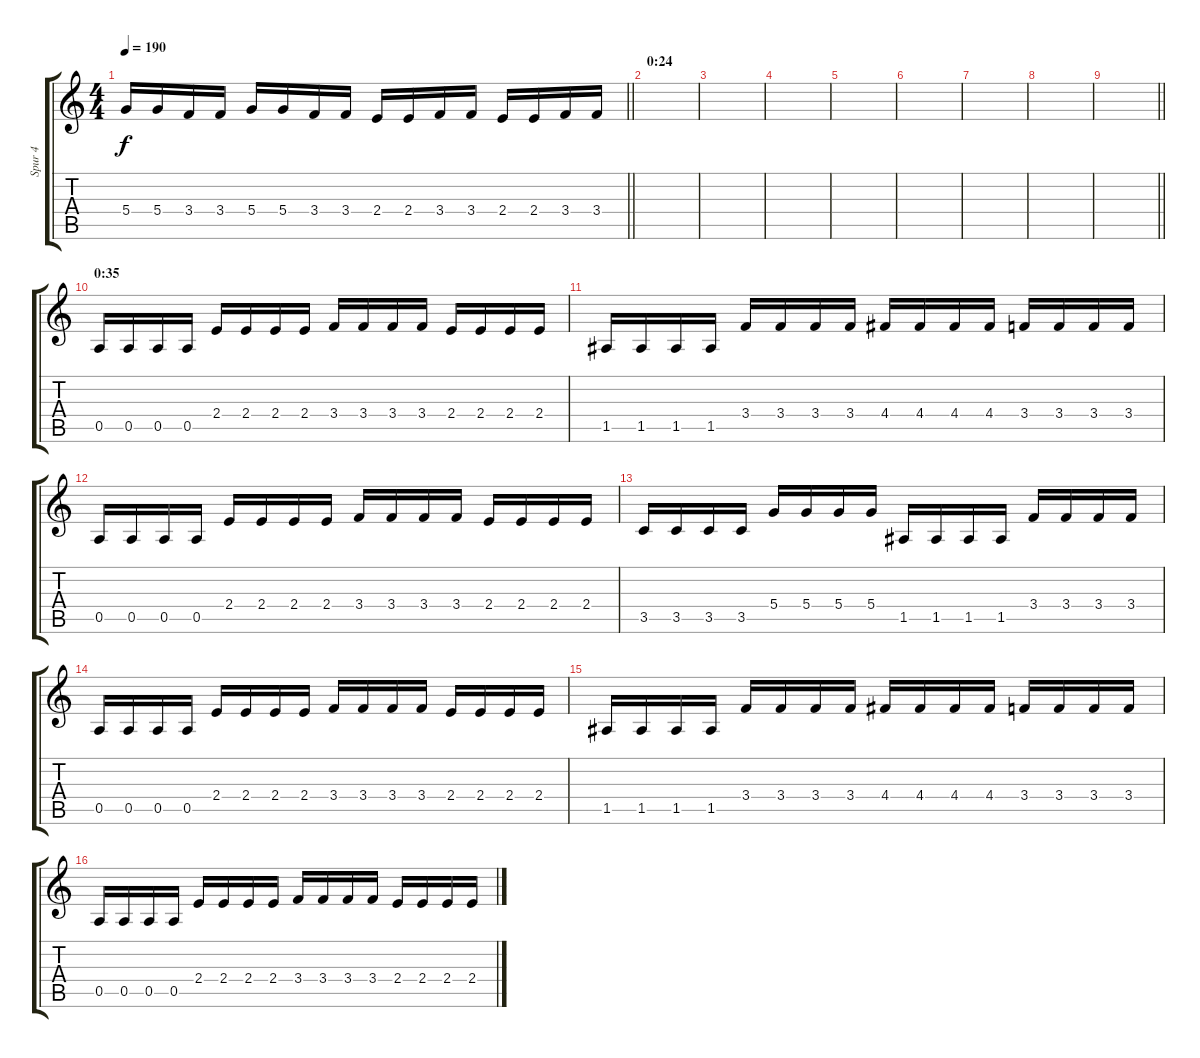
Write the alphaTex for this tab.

\track ("Spur 4" "Spur 4") {instrument acousticguitarsteel}
\staff {score tabs}
\tuning (E4 B3 G3 D3 A2 E2) {hide}
\ts (4 4)
\tempo 190
\clef g2
\barLineRight lightlight
\ks c
5.4.16{dy f} 5.4.16 3.4.16 3.4.16 5.4.16 5.4.16 3.4.16 3.4.16 2.4.16 2.4.16 3.4.16 3.4.16 2.4.16 2.4.16 3.4.16 3.4.16 |
\section ("" "0:24")
|
|
|
|
|
|
|
\barLineRight lightlight
|
\section ("" "0:35")
0.5.16 0.5.16 0.5.16 0.5.16 2.4.16 2.4.16 2.4.16 2.4.16 3.4.16 3.4.16 3.4.16 3.4.16 2.4.16 2.4.16 2.4.16 2.4.16 |
1.5.16 1.5.16 1.5.16 1.5.16 3.4.16 3.4.16 3.4.16 3.4.16 4.4.16 4.4.16 4.4.16 4.4.16 3.4.16 3.4.16 3.4.16 3.4.16 |
0.5.16 0.5.16 0.5.16 0.5.16 2.4.16 2.4.16 2.4.16 2.4.16 3.4.16 3.4.16 3.4.16 3.4.16 2.4.16 2.4.16 2.4.16 2.4.16 |
3.5.16 3.5.16 3.5.16 3.5.16 5.4.16 5.4.16 5.4.16 5.4.16 1.5.16 1.5.16 1.5.16 1.5.16 3.4.16 3.4.16 3.4.16 3.4.16 |
0.5.16 0.5.16 0.5.16 0.5.16 2.4.16 2.4.16 2.4.16 2.4.16 3.4.16 3.4.16 3.4.16 3.4.16 2.4.16 2.4.16 2.4.16 2.4.16 |
1.5.16 1.5.16 1.5.16 1.5.16 3.4.16 3.4.16 3.4.16 3.4.16 4.4.16 4.4.16 4.4.16 4.4.16 3.4.16 3.4.16 3.4.16 3.4.16 |
0.5.16 0.5.16 0.5.16 0.5.16 2.4.16 2.4.16 2.4.16 2.4.16 3.4.16 3.4.16 3.4.16 3.4.16 2.4.16 2.4.16 2.4.16 2.4.16
